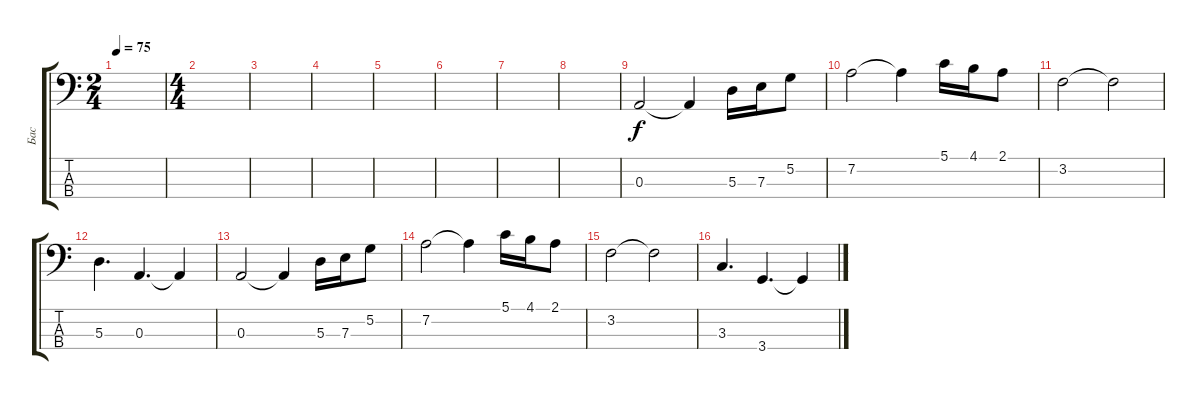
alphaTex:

\track ("Бас" "Бас") {instrument acousticbass}
\staff {score tabs}
\tuning (G2 D2 A1 E1) {hide}
\ts (2 4)
\tempo 75
\clef f4
\ks c
|
\ts (4 4)
|
|
|
|
|
|
|
0.3.2 0.3{t}.4 5.3.16 7.3.16 5.2.8 |
7.2.2 7.2{t}.4 5.1.16 4.1.16 2.1.8 |
3.2.2 3.2{t}.2 |
5.3.4{d} 0.3.4{d} 0.3{t}.4 |
0.3.2 0.3{t}.4 5.3.16 7.3.16 5.2.8 |
7.2.2 7.2{t}.4 5.1.16 4.1.16 2.1.8 |
3.2.2 3.2{t}.2 |
3.3.4{d} 3.4.4{d} 3.4{t}.4
